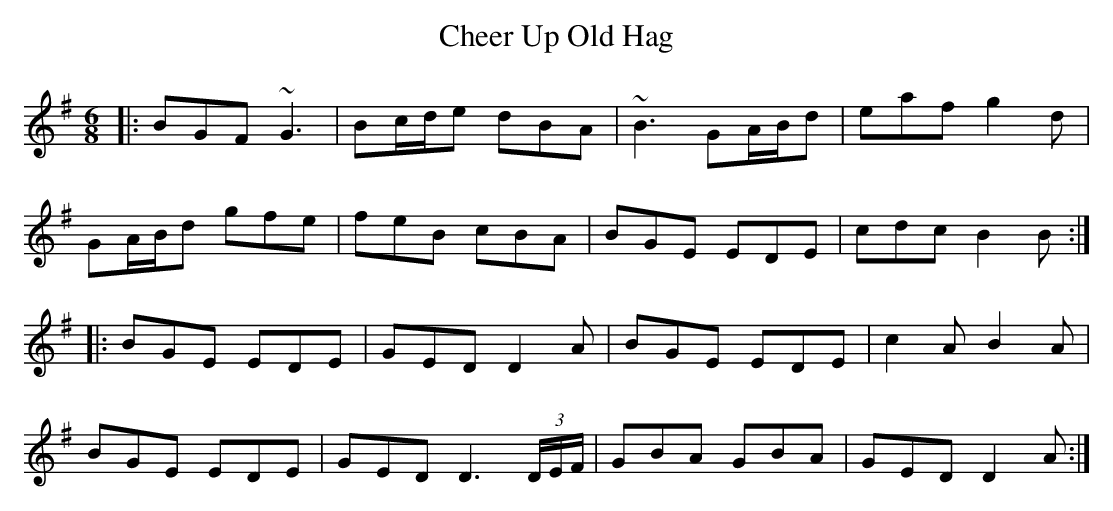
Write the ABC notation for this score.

X:1
T: Cheer Up Old Hag
M: 6/8
L: 1/8
K: Gmaj
|:BGF ~G3|Bc/d/e dBA|~B3 GA/B/d|eaf g2d|
GA/B/d gfe|feB cBA|BGE EDE|cdc B2B:|
|:BGE EDE|GED D2A|BGE EDE|c2A B2A|
BGE EDE|GED D3 (3D/E/F/|GBA GBA|GED D2A:|
